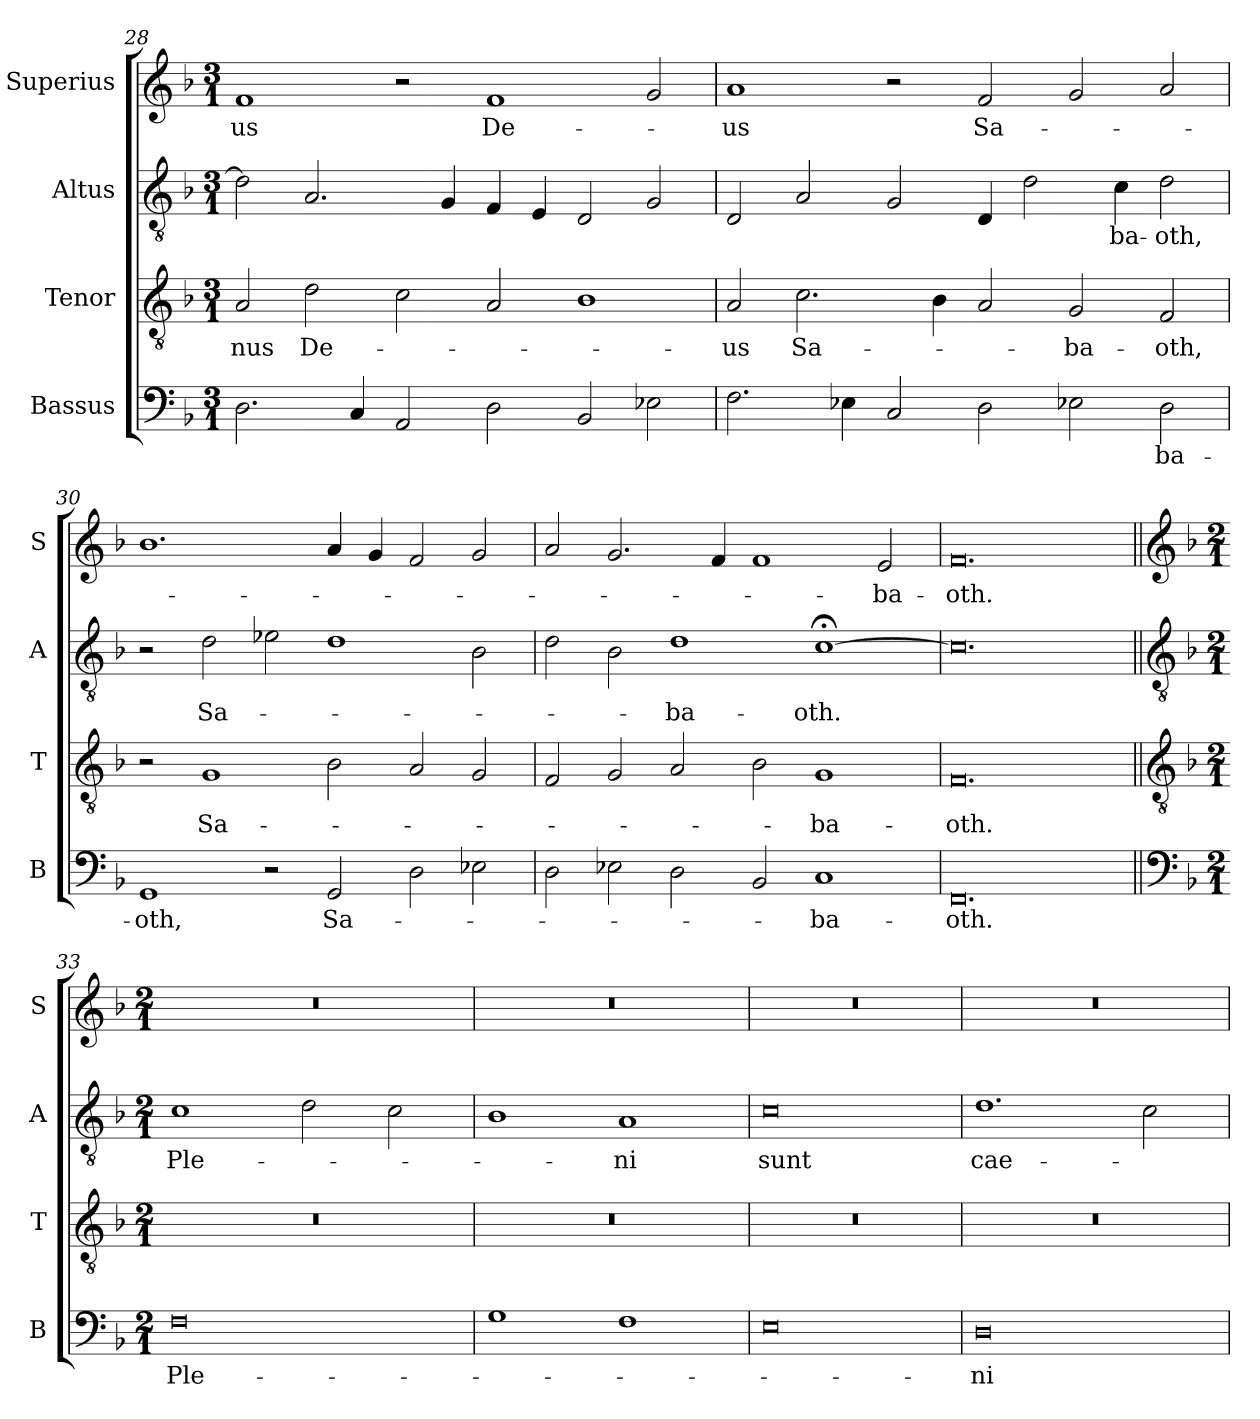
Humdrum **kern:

**kern	**text	**kern	**text	**kern	**text	**kern	**text
*part4	*part4	*part3	*part3	*part2	*part2	*part1	*part1
*staff4	*staff4	*staff3	*staff3	*staff2	*staff2	*staff1	*staff1
*I"Bassus	*	*I"Tenor	*	*I"Altus	*	*I"Superius	*
*I'B	*	*I'T	*	*I'A	*	*I'S	*
*clefF4	*	*clefGv2	*	*clefGv2	*	*clefG2	*
*k[b-]	*	*k[b-]	*	*k[b-]	*	*k[b-]	*
*M3/1	*	*M3/1	*	*M3/1	*	*M3/1	*
=28	=28	=28	=28	=28	=28	=28	=28
2.D\	.	2A/	-nus	2d\]	.	1f	-us
.	.	2d\	De-	2.A/	.	.	.
4C/	.	.	.	.	.	.	.
2AA/	.	2c\	.	.	.	2r	.
.	.	.	.	4G/	.	.	.
2D\	.	2A/	.	4F/	.	1f	De-
.	.	.	.	4E/	.	.	.
2BB-/	.	1B-	.	2D/	.	.	.
2E-X\	.	.	.	2G/	.	2g/	.
=29	=29	=29	=29	=29	=29	=29	=29
2.F\	.	2A/	-us	2D/	.	1a	-us
.	.	2.c\	Sa-	2A/	.	.	.
4E-X\	.	.	.	.	.	.	.
2C/	.	.	.	2G/	.	2r	.
.	.	4B-\	.	.	.	.	.
2D\	.	2A/	.	4D/	.	2f/	Sa-
.	.	.	.	2d\	.	.	.
2E-X\	.	2G/	-ba-	.	.	2g/	.
.	.	.	.	4c\	-ba-	.	.
2D\	-ba-	2F/	-oth,	2d\	-oth,	2a/	.
=30	=30	=30	=30	=30	=30	=30	=30
1GG	-oth,	2r	.	2r	.	1.b-	.
.	.	1G	Sa-	2d\	Sa-	.	.
2r	.	.	.	2e-X\	.	.	.
2GG/	Sa-	2B-\	.	1d	.	4a/	.
.	.	.	.	.	.	4g/	.
2D\	.	2A/	.	.	.	2f/	.
2E-X\	.	2G/	.	2B-\	.	2g/	.
=31	=31	=31	=31	=31	=31	=31	=31
2D\	.	2F/	.	2d\	.	2a/	.
2E-X\	.	2G/	.	2B-\	.	2.g/	.
2D\	.	2A/	.	1d	-ba-	.	.
.	.	.	.	.	.	4f/	.
2BB-/	.	2B-\	.	.	.	1f	.
1C	-ba-	1G	-ba-	[1c;<	-oth.	.	.
.	.	.	.	.	.	2e/	-ba-
=32	=32	=32	=32	=32	=32	=32	=32
0.FF	-oth.	0.F	-oth.	0.c]	.	0.f	-oth.
!!LO:LB:g=z
=33||	=33||	=33||	=33||	=33||	=33||	=33||	=33||
*clefF4	*	*clefGv2	*	*clefGv2	*	*clefG2	*
*k[b-]	*	*k[b-]	*	*k[b-]	*	*k[b-]	*
*M2/1	*	*M2/1	*	*M2/1	*	*M2/1	*
0F	Ple-	0r	.	1c	Ple-	0r	.
.	.	.	.	2d\	.	.	.
.	.	.	.	2c\	.	.	.
=34	=34	=34	=34	=34	=34	=34	=34
1G	.	0r	.	1B-	.	0r	.
1F	.	.	.	1A	-ni	.	.
=35	=35	=35	=35	=35	=35	=35	=35
0E	.	0r	.	0c	sunt	0r	.
=36	=36	=36	=36	=36	=36	=36	=36
0D	-ni	0r	.	1.d	cae-	0r	.
.	.	.	.	2c\	.	.	.
=	=	=	=	=	=	=	=
*-	*-	*-	*-	*-	*-	*-	*-
